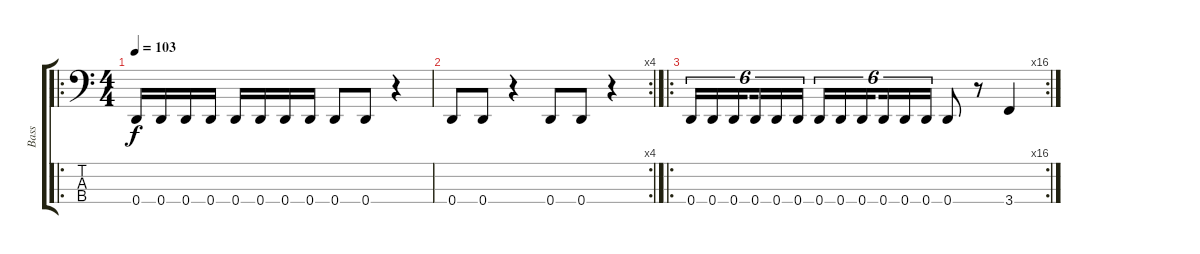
\track ("Bass" "Bass") {instrument electricbassfinger}
\staff {score tabs}
\tuning (G2 D2 A1 D1) {hide}
\ro
\ts (4 4)
\tempo 103
\clef f4
\ks c
0.4.16{dy f} 0.4.16 0.4.16 0.4.16 0.4.16 0.4.16 0.4.16 0.4.16 0.4.8 0.4.8 r.4 |
\rc 4
0.4.8 0.4.8 r.4 0.4.8 0.4.8 r.4 |
\ro
\rc 16
0.4.16{tu (6 4)} 0.4.16{tu (6 4)} 0.4.16{tu (6 4) beam splitsecondary} 0.4.16{tu (6 4)} 0.4.16{tu (6 4)} 0.4.16{tu (6 4)} 0.4.16{tu (6 4)} 0.4.16{tu (6 4)} 0.4.16{tu (6 4) beam splitsecondary} 0.4.16{tu (6 4)} 0.4.16{tu (6 4)} 0.4.16{tu (6 4)} 0.4.8 r.8 3.4.4
